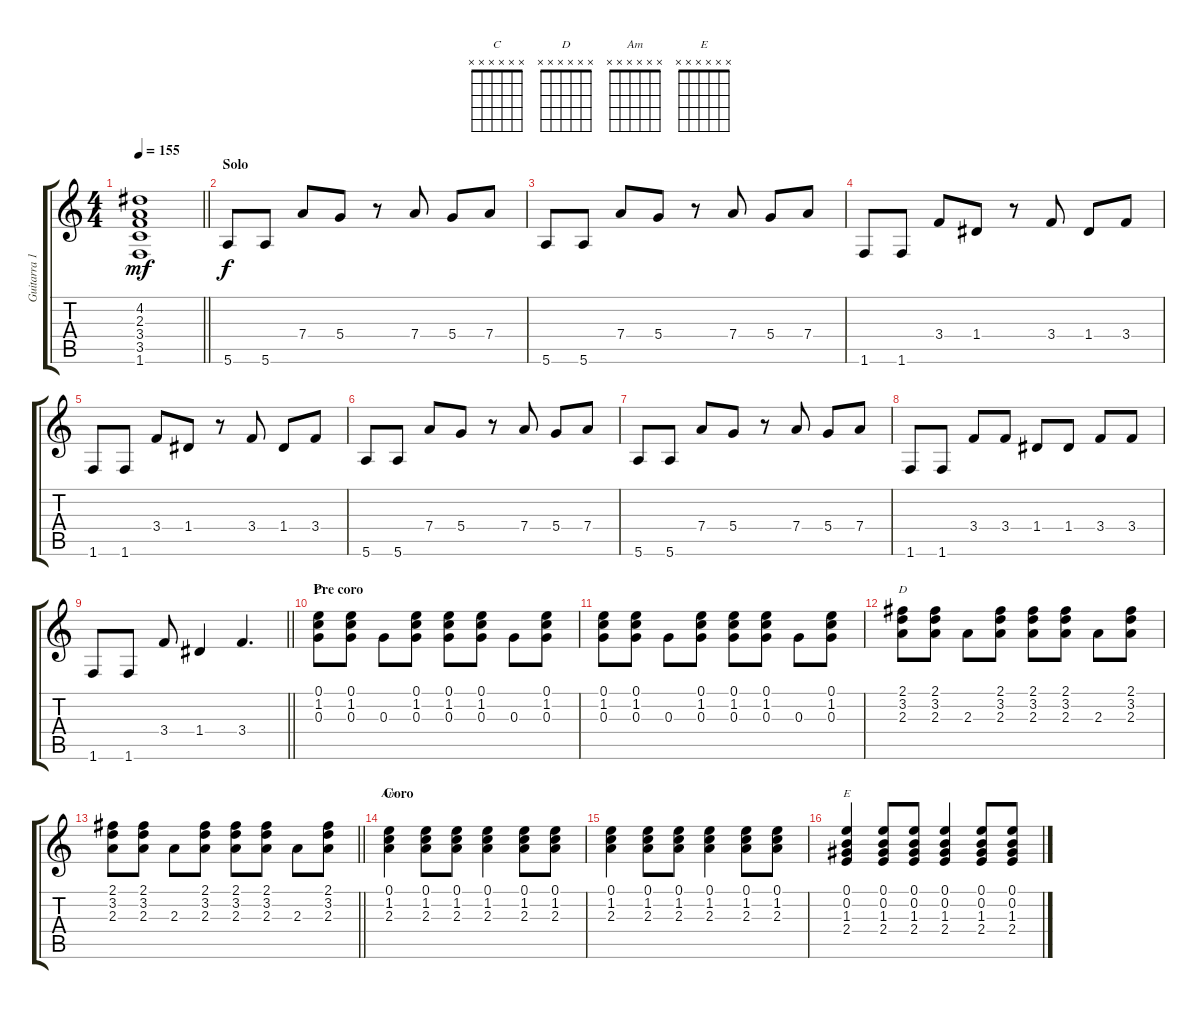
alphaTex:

\track ("Guitarra 1" "Guitarra 1") {instrument overdrivenguitar}
\staff {score tabs}
\tuning (E4 B3 G3 D3 A2 E2) {hide}
\chord ("C" x x x x x x)
\chord ("D" x x x x x x)
\chord ("Am" x x x x x x)
\chord ("E" x x x x x x)
\ts (4 4)
\tempo 155
\clef g2
\barLineRight lightlight
\ks c
(4.2{t} 2.3{t} 3.4{t} 3.5{t} 1.6{t}).1{dy mf} |
\section ("" "Solo")
5.6.8{dy f} 5.6.8 7.4.8 5.4.8 r.8 7.4.8 5.4.8 7.4.8 |
5.6.8 5.6.8 7.4.8 5.4.8 r.8 7.4.8 5.4.8 7.4.8 |
1.6.8 1.6.8 3.4.8 1.4.8 r.8 3.4.8 1.4.8 3.4.8 |
1.6.8 1.6.8 3.4.8 1.4.8 r.8 3.4.8 1.4.8 3.4.8 |
5.6.8 5.6.8 7.4.8 5.4.8 r.8 7.4.8 5.4.8 7.4.8 |
5.6.8 5.6.8 7.4.8 5.4.8 r.8 7.4.8 5.4.8 7.4.8 |
1.6.8 1.6.8 3.4.8 3.4.8 1.4.8 1.4.8 3.4.8 3.4.8 |
\barLineRight lightlight
1.6.8 1.6.8 3.4.8 1.4.4 3.4.4{d} |
\section ("" "Pre coro")
(0.1 1.2 0.3).8{ch "C"} (0.1 1.2 0.3).8 0.3.8 (0.1 1.2 0.3).8 (0.1 1.2 0.3).8 (0.1 1.2 0.3).8 0.3.8 (0.1 1.2 0.3).8 |
(0.1 1.2 0.3).8 (0.1 1.2 0.3).8 0.3.8 (0.1 1.2 0.3).8 (0.1 1.2 0.3).8 (0.1 1.2 0.3).8 0.3.8 (0.1 1.2 0.3).8 |
(2.1 3.2 2.3).8{ch "D"} (2.1 3.2 2.3).8 2.3.8 (2.1 3.2 2.3).8 (2.1 3.2 2.3).8 (2.1 3.2 2.3).8 2.3.8 (2.1 3.2 2.3).8 |
\barLineRight lightlight
(2.1 3.2 2.3).8 (2.1 3.2 2.3).8 2.3.8 (2.1 3.2 2.3).8 (2.1 3.2 2.3).8 (2.1 3.2 2.3).8 2.3.8 (2.1 3.2 2.3).8 |
\section ("" "Coro")
(0.1 1.2 2.3).4{ch "Am"} (0.1 1.2 2.3).8 (0.1 1.2 2.3).8 (0.1 1.2 2.3).4 (0.1 1.2 2.3).8 (0.1 1.2 2.3).8 |
(0.1 1.2 2.3).4 (0.1 1.2 2.3).8 (0.1 1.2 2.3).8 (0.1 1.2 2.3).4 (0.1 1.2 2.3).8 (0.1 1.2 2.3).8 |
(0.1 0.2 1.3 2.4).4{ch "E"} (0.1 0.2 1.3 2.4).8 (0.1 0.2 1.3 2.4).8 (0.1 0.2 1.3 2.4).4 (0.1 0.2 1.3 2.4).8 (0.1 0.2 1.3 2.4).8
